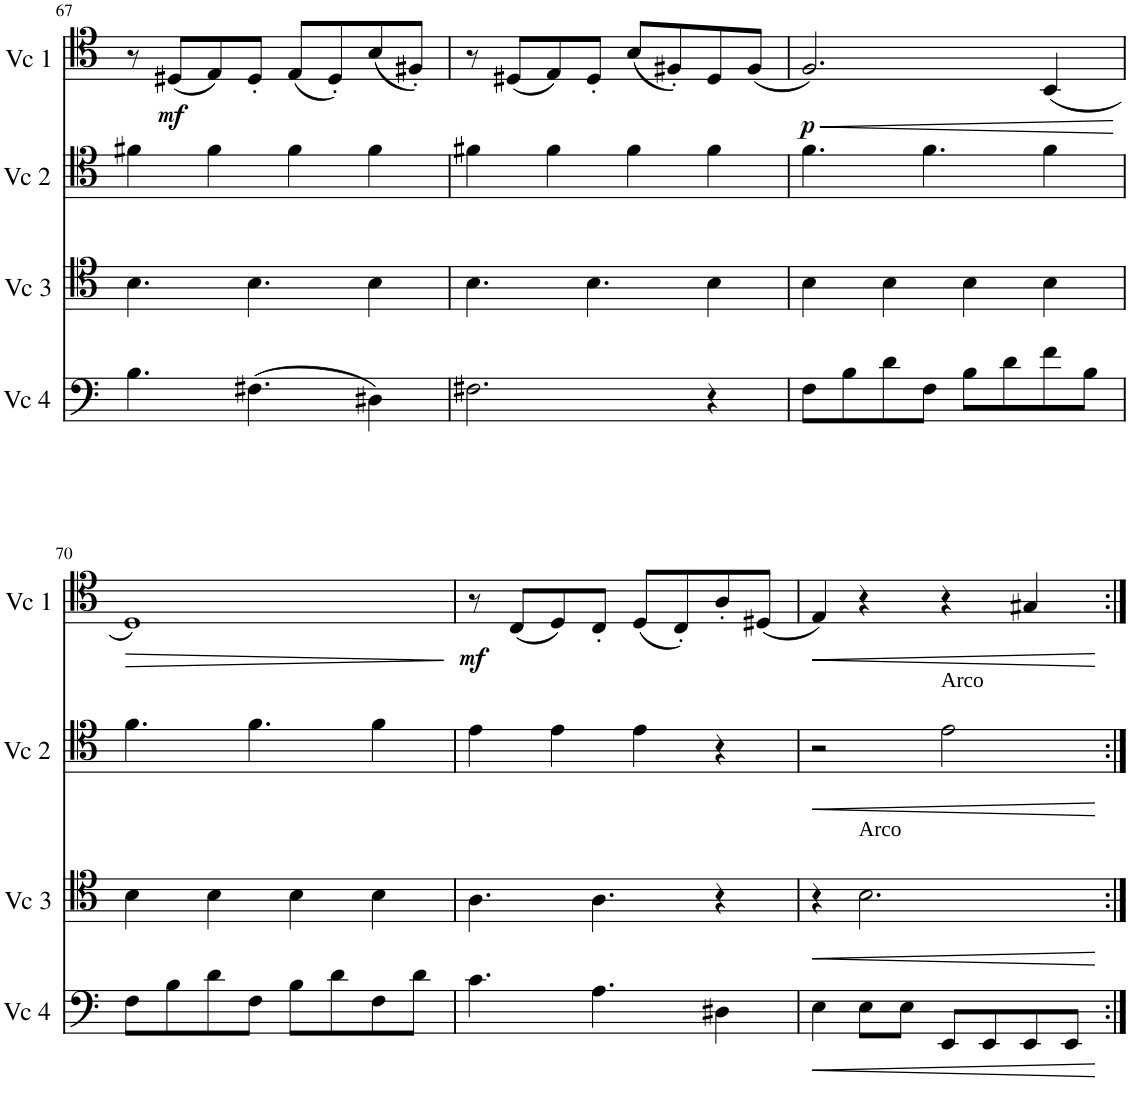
**kern	**dynam	**kern	**dynam	**kern	**dynam	**kern	**dynam
*part4	*part4	*part3	*part3	*part2	*part2	*part1	*part1
*staff4	*staff4	*staff3	*staff3	*staff2	*staff2	*staff1	*staff1
*I"Cello 4	*	*I"Cello 3	*	*I"Cello 2	*	*I"Cello 1	*
!!LO:PB:g=z
*clefF4	*	*clefC4	*	*clefC4	*	*clefC4	*
*k[]	*	*k[]	*	*k[]	*	*k[]	*
*M4/4	*	*M4/4	*	*M4/4	*	*M4/4	*
=67	=67	=67	=67	=67	=67	=67	=67
4.B\	.	4.B\	.	4f#X\	.	8r	.
!	!	!	!	!	!	!	!LO:DY:b
.	.	.	.	.	.	(8D#X/L	mf
.	.	.	.	4f#\	.	8E/)	.
(4.F#X\	.	4.B\	.	.	.	8D#'/J	.
.	.	.	.	4f#\	.	(8E/L	.
.	.	.	.	.	.	8D#'/)	.
4D#X\)	.	4B\	.	4f#\	.	(8B/	.
.	.	.	.	.	.	8F#X'/J)	.
=68	=68	=68	=68	=68	=68	=68	=68
2.F#X\	.	4.B\	.	4f#X\	.	8r	.
.	.	.	.	.	.	(8D#X/L	.
.	.	.	.	4f#\	.	8E/)	.
.	.	4.B\	.	.	.	8D#'/J	.
.	.	.	.	4f#\	.	(8B/L	.
.	.	.	.	.	.	8F#X'/)	.
4r	.	4B\	.	4f#\	.	8D#/	.
.	.	.	.	.	.	(8F#/J	.
=69	=69	=69	=69	=69	=69	=69	=69
!	!	!	!	!	!	!	!LO:HP:b
!	!	!	!	!	!	!	!LO:DY:n=1:b
8F\L	.	4B\	.	4.f\	.	2.F/)	< p
8B\	.	.	.	.	.	.	.
8d\	.	4B\	.	.	.	.	.
8F\J	.	.	.	4.f\	.	.	.
8B\L	.	4B\	.	.	.	.	.
8d\	.	.	.	.	.	.	.
8f\	.	4B\	.	4f\	.	(4BB/	.
8B\J	.	.	.	.	.	.	.
.	.	.	.	.	.	.	[
!!LO:LB:g=z
=70	=70	=70	=70	=70	=70	=70	=70
!	!	!	!	!	!	!	!LO:HP:b
8F\L	.	4B\	.	4.f\	.	1D)	>
8B\	.	.	.	.	.	.	.
8d\	.	4B\	.	.	.	.	.
8F\J	.	.	.	4.f\	.	.	.
8B\L	.	4B\	.	.	.	.	.
8d\	.	.	.	.	.	.	.
8F\	.	4B\	.	4f\	.	.	.
8d\J	.	.	.	.	.	.	.
.	.	.	.	.	.	.	]
=71	=71	=71	=71	=71	=71	=71	=71
!	!	!	!	!	!	!	!LO:DY:b
4.c\	.	4.A\	.	4e\	.	8r	mf
.	.	.	.	.	.	(8C/L	.
.	.	.	.	4e\	.	8D/)	.
4.A\	.	4.A\	.	.	.	8C'/J	.
.	.	.	.	4e\	.	(8D/L	.
.	.	.	.	.	.	8C'/)	.
4D#X\	.	4r	.	4r	.	8A'/	.
.	.	.	.	.	.	(8D#X/J	.
=72	=72	=72	=72	=72	=72	=72	=72
!	!LO:HP:b	!	!LO:HP:b	!	!LO:HP:b	!	!LO:HP:b
4E\	<	4r	<	2r	<	4E/)	<
!	!	!LO:TX:a:t=Arco	!	!	!	!	!
8E\L	.	2.B\	.	.	.	4r	.
8E\J	.	.	.	.	.	.	.
!	!	!	!	!LO:TX:a:t=Arco	!	!	!
8EE/L	.	.	.	2e\	.	4r	.
8EE/	.	.	.	.	.	.	.
8EE/	.	.	.	.	.	4G#X/	.
8EE/J	.	.	.	.	.	.	.
.	[	.	[	.	[	.	[
=:|!	=:|!	=:|!	=:|!	=:|!	=:|!	=:|!	=:|!
*-	*-	*-	*-	*-	*-	*-	*-
